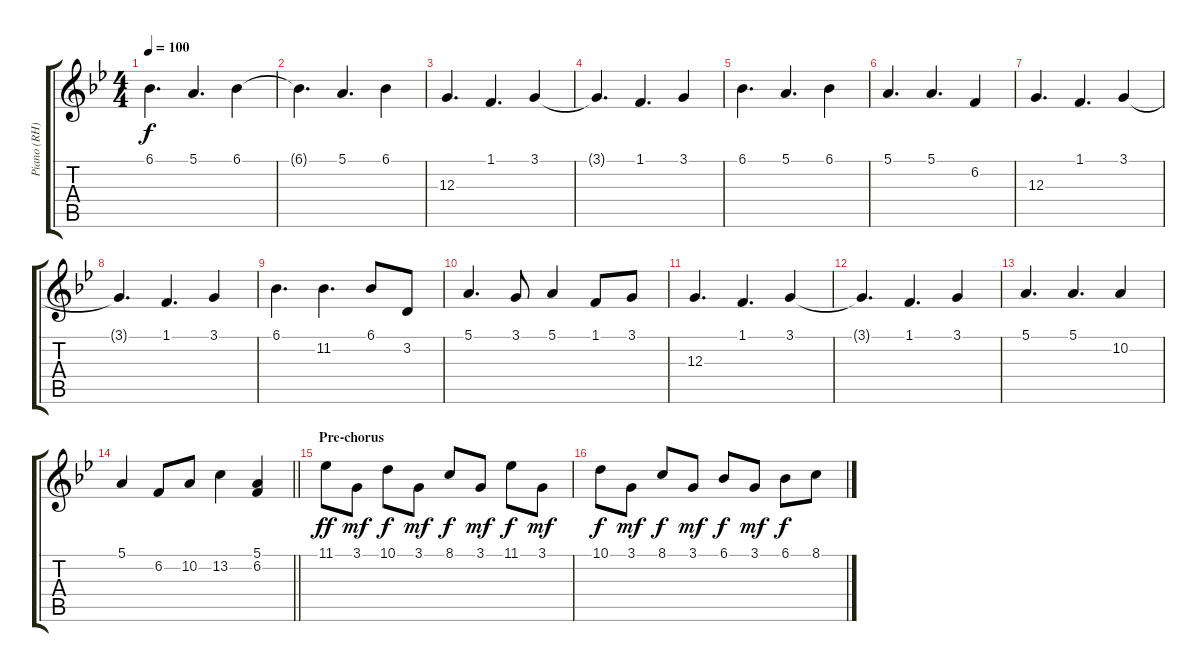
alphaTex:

\track ("Piano (RH)" "Piano (RH)") {instrument acousticgrandpiano}
\staff {score tabs}
\tuning (E4 B3 G3 D3 A2 E2) {hide}
\ts (4 4)
\tempo 100
\clef g2
\ks gminor
6.1.4{d dy f} 5.1.4{d} 6.1.4 |
6.1{t}.4{d} 5.1.4{d} 6.1.4 |
12.3.4{d} 1.1.4{d} 3.1.4 |
3.1{t}.4{d} 1.1.4{d} 3.1.4 |
6.1.4{d} 5.1.4{d} 6.1.4 |
5.1.4{d} 5.1.4{d} 6.2.4 |
12.3.4{d} 1.1.4{d} 3.1.4 |
3.1{t}.4{d} 1.1.4{d} 3.1.4 |
6.1.4{d} 11.2.4{d} 6.1.8 3.2.8 |
5.1.4{d} 3.1.8 5.1.4 1.1.8 3.1.8 |
12.3.4{d} 1.1.4{d} 3.1.4 |
3.1{t}.4{d} 1.1.4{d} 3.1.4 |
5.1.4{d} 5.1.4{d} 10.2.4 |
\barLineRight lightlight
5.1.4 6.2.8 10.2.8 13.2.4 (5.1 6.2).4 |
\section ("" "Pre-chorus")
11.1.8{dy ff} 3.1.8{dy mf} 10.1.8{dy f} 3.1.8{dy mf} 8.1.8{dy f} 3.1.8{dy mf} 11.1.8{dy f} 3.1.8{dy mf} |
10.1.8{dy f} 3.1.8{dy mf} 8.1.8{dy f} 3.1.8{dy mf} 6.1.8{dy f} 3.1.8{dy mf} 6.1.8{dy f} 8.1.8
